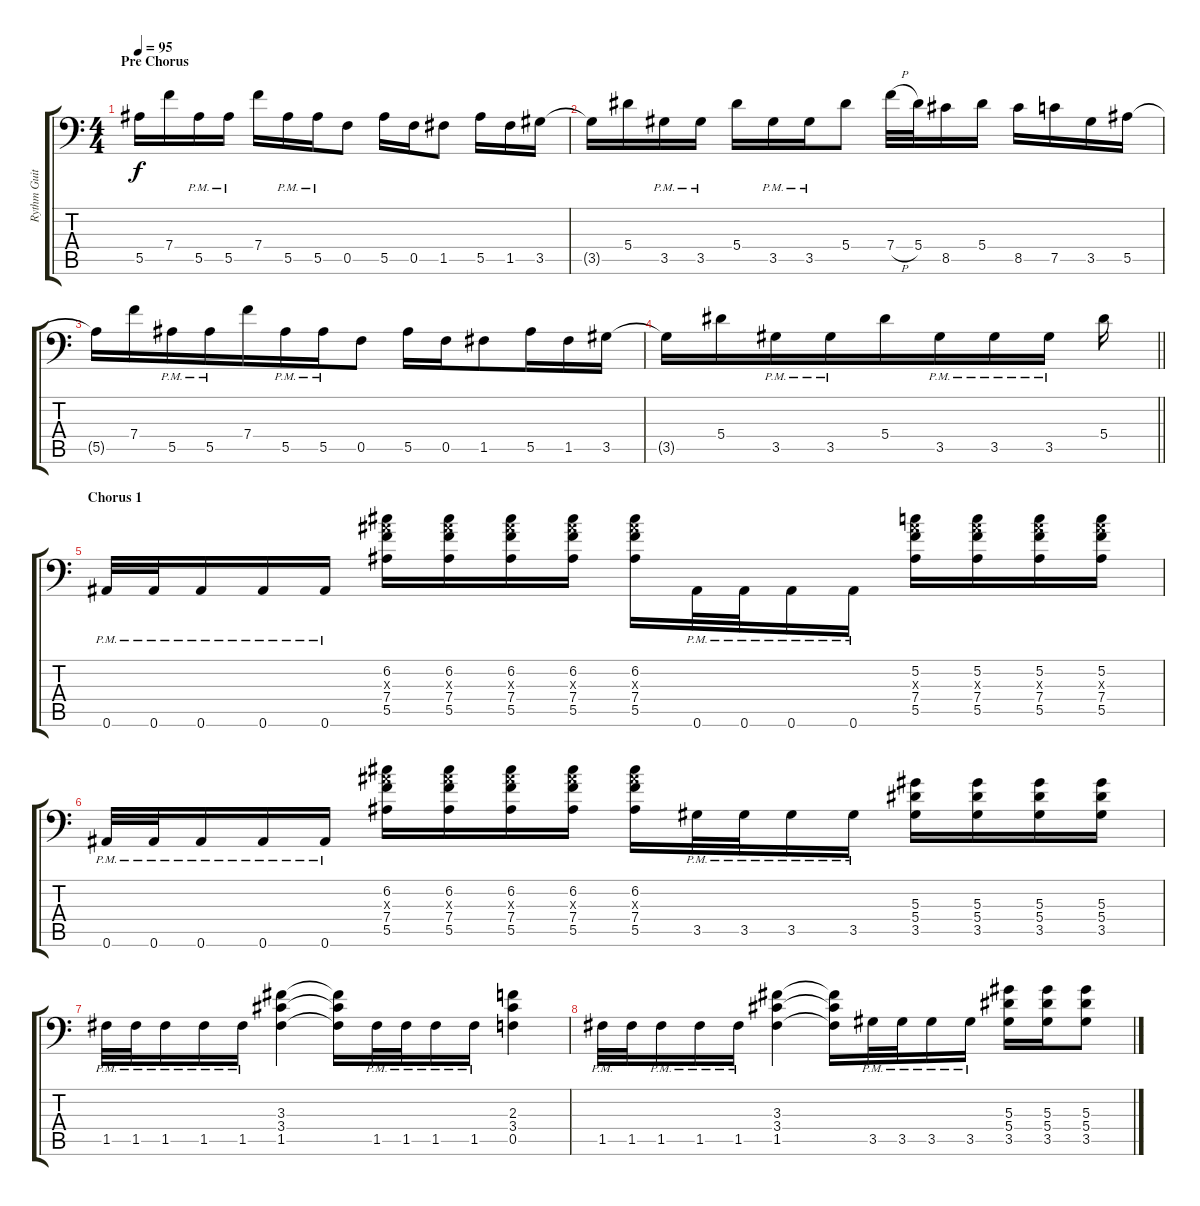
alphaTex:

\track ("Rythm Guitar 1" "Rythm Guit") {instrument distortionguitar}
\staff {score tabs}
\tuning (C4 G3 Eb3 Bb2 F2 Bb1) {hide}
\ts (4 4)
\section ("" "Pre Chorus")
\tempo 95
\clef f4
\ks c
5.5{t}.16{dy f beam merge} 7.4.16 5.5{pm}.16 5.5{pm}.16 7.4.16 5.5{pm}.16{beam merge} 5.5{pm}.16{beam merge} 0.5.8 5.5.16{beam merge} 0.5.16 1.5.8 5.5.16{beam merge} 1.5.16 3.5.16 |
3.5{t}.16 5.4.16{beam merge} 3.5{pm}.16 3.5{pm}.16 5.4.16 3.5{pm}.16 3.5{pm}.16 5.4.8 7.4{h}.32 5.4.32 8.5.16 5.4.16 8.5.16 7.5.16{beam merge} 3.5.16{beam merge} 5.5.16 |
5.5{t}.16 7.4.16 5.5{pm}.16 5.5{pm}.16{beam merge} 7.4.16 5.5{pm}.16 5.5{pm}.16{beam merge} 0.5.8 5.5.16 0.5.16 1.5.8{beam merge} 5.5.16 1.5.16 3.5.16 |
\barLineRight lightlight
3.5{t}.16 5.4.16 3.5{pm}.16 3.5{pm}.16{beam merge} 5.4.16{beam merge} 3.5{pm}.16 3.5{pm}.16 3.5{pm}.16 5.4.16 |
\section ("" "Chorus 1")
0.6{pm}.32 0.6{pm}.32 0.6{pm}.16 0.6{pm}.16 0.6{pm}.16 (6.2 7.3{x} 7.4 5.5).16 (6.2 7.3{x} 7.4 5.5).16{beam merge} (6.2 7.3{x} 7.4 5.5).16 (6.2 7.3{x} 7.4 5.5).16 (6.2 7.3{x} 7.4 5.5).16 0.6{pm}.32 0.6{pm}.32{beam merge} 0.6{pm}.16 0.6{pm}.16 (5.2 7.3{x} 7.4 5.5).16 (5.2 7.3{x} 7.4 5.5).16 (5.2 7.3{x} 7.4 5.5).16{beam merge} (5.2 7.3{x} 7.4 5.5).16 |
0.6{pm}.32 0.6{pm}.32 0.6{pm}.16 0.6{pm}.16 0.6{pm}.16 (6.2 7.3{x} 7.4 5.5).16 (6.2 7.3{x} 7.4 5.5).16{beam merge} (6.2 7.3{x} 7.4 5.5).16 (6.2 7.3{x} 7.4 5.5).16 (6.2 7.3{x} 7.4 5.5).16 3.5{pm}.32 3.5{pm}.32{beam merge} 3.5{pm}.16 3.5{pm}.16 (5.3 5.4 3.5).16 (5.3 5.4 3.5).16 (5.3 5.4 3.5).16{beam merge} (5.3 5.4 3.5).16 |
1.5{pm}.32 1.5{pm}.32 1.5{pm}.16 1.5{pm}.16 1.5{pm}.16{beam merge} (3.3 3.4 1.5).4 (3.3{t} 3.4{t} 1.5{t}).16{beam merge} 1.5{pm}.32 1.5{pm}.32 1.5{pm}.16 1.5{pm}.16 (2.3 3.4 0.5).4 |
1.5{pm}.32 1.5.32 1.5{pm}.16 1.5{pm}.16 1.5{pm}.16{beam merge} (3.3 3.4 1.5).4 (3.3{t} 3.4{t} 1.5{t}).16{beam merge} 3.5{pm}.32 3.5{pm}.32 3.5{pm}.16 3.5{pm}.16 (5.3 5.4 3.5).16 (5.3 5.4 3.5).16 (5.3 5.4 3.5).8
